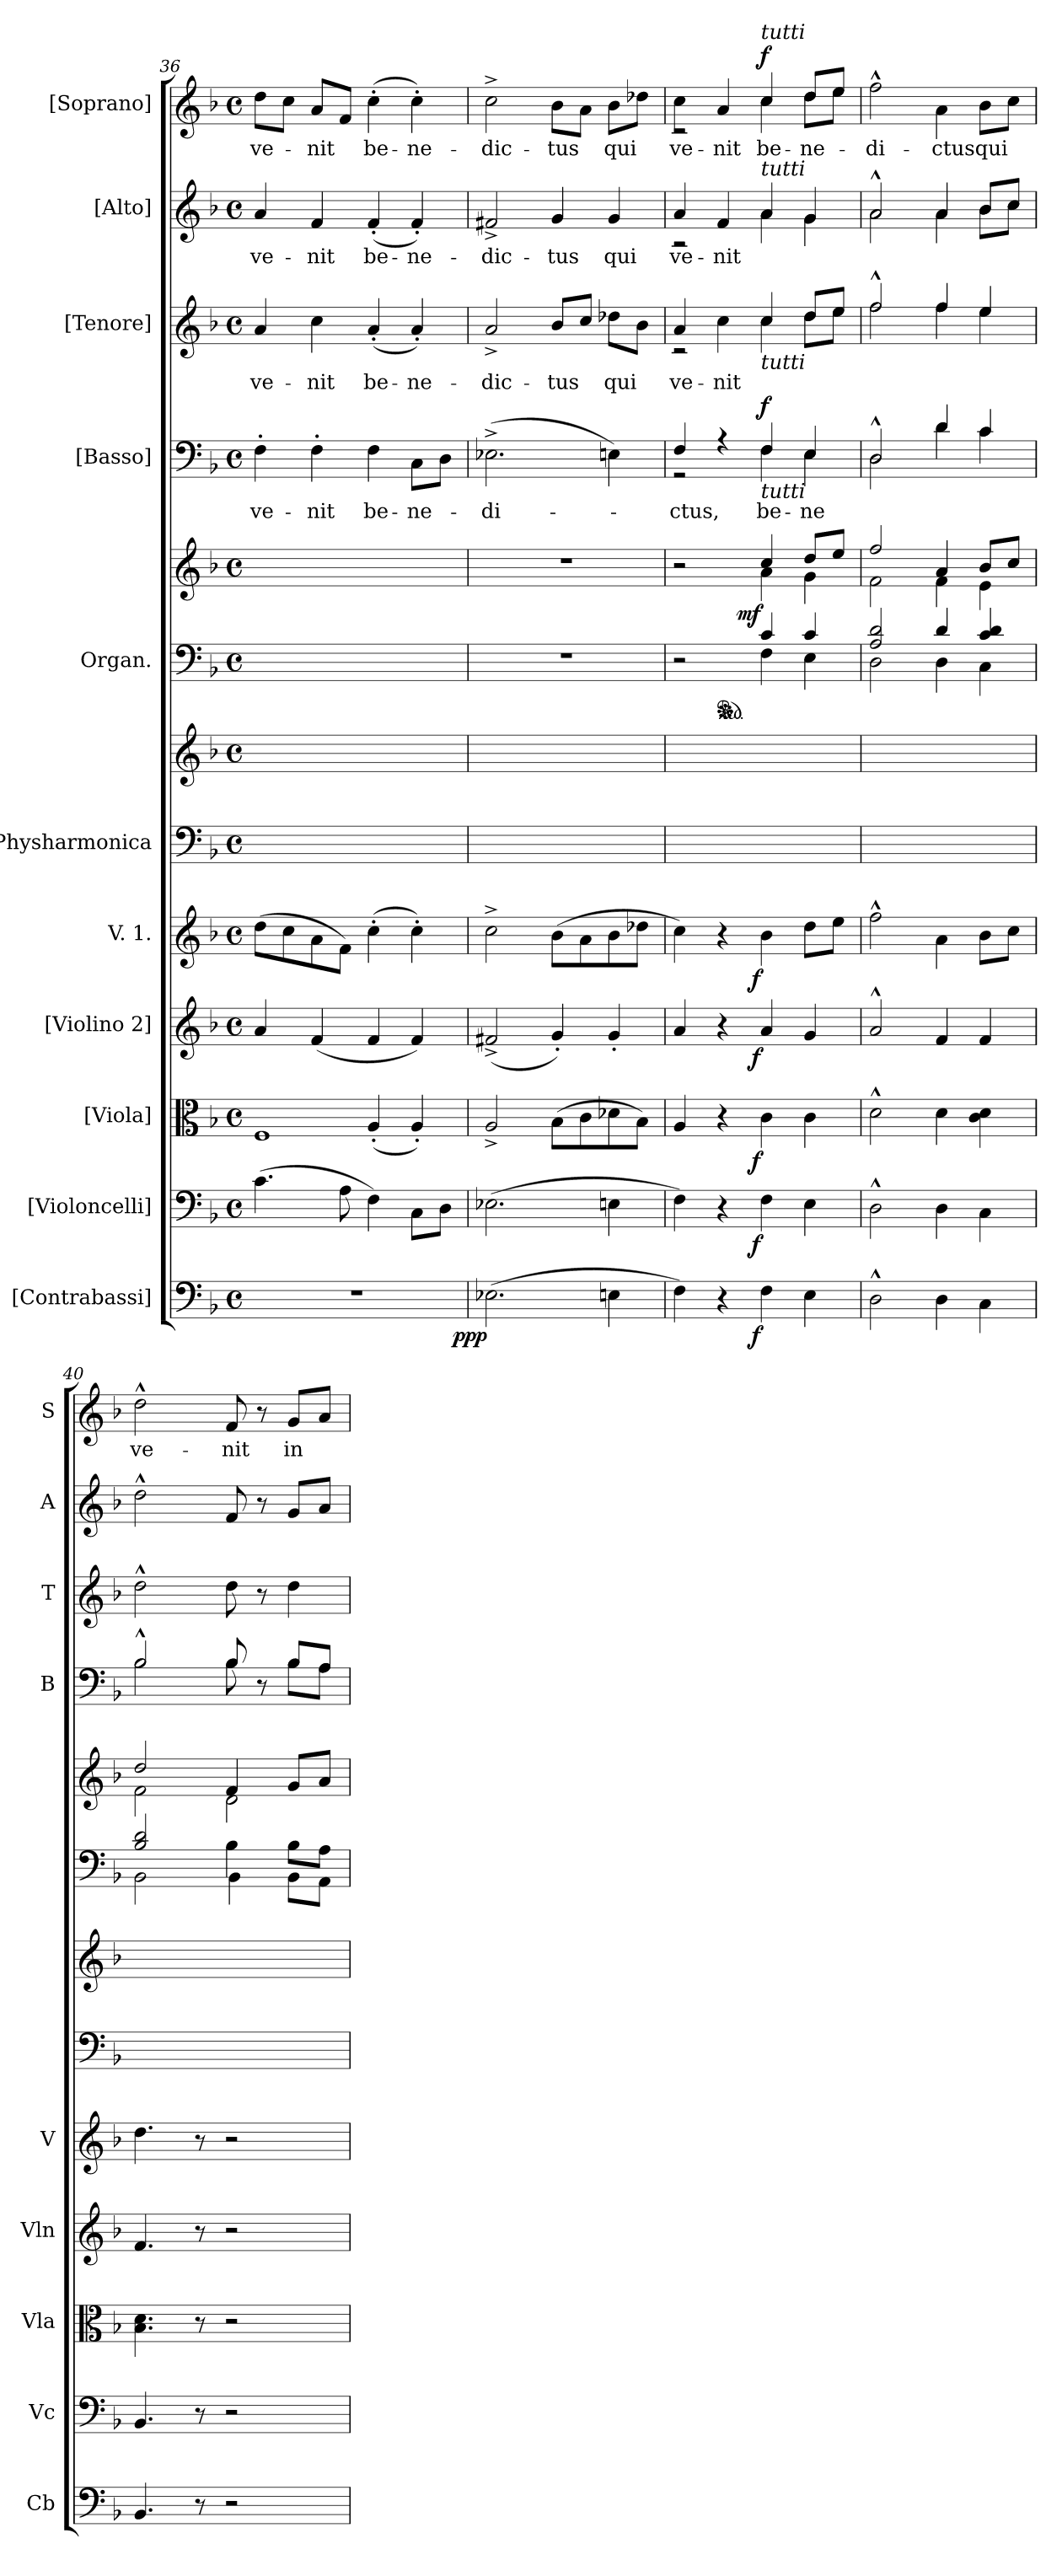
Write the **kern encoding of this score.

**kern	**dynam	**kern	**dynam	**kern	**dynam	**kern	**dynam	**kern	**dynam	**kern	**kern	**kern	**kern	**dynam	**kern	**text	**dynam	**kern	**text	**kern	**text	**kern	**text	**dynam
*part11	*part11	*part10	*part10	*part9	*part9	*part8	*part8	*part7	*part7	*part6	*part6	*part5	*part5	*part5	*part4	*part4	*part4	*part3	*part3	*part2	*part2	*part1	*part1	*part1
*staff13	*staff13	*staff12	*staff12	*staff11	*staff11	*staff10	*staff10	*staff9	*staff9	*staff8	*staff7	*staff6	*staff5	*staff5/6	*staff4	*staff4	*staff4	*staff3	*staff3	*staff2	*staff2	*staff1	*staff1	*staff1
*I"[Contrabassi]	*	*I"[Violoncelli]	*	*I"[Viola]	*	*I"[Violino 2]	*	*I"V. 1.	*	*I"Physharmonica	*	*I"Organ.	*	*	*I"[Basso]	*	*	*I"[Tenore]	*	*I"[Alto]	*	*I"[Soprano]	*	*
*I'Cb	*	*I'Vc	*	*I'Vla	*	*I'Vln	*	*I'V	*	*	*	*	*	*	*I'B	*	*	*I'T	*	*I'A	*	*I'S	*	*
*clefF4	*	*clefF4	*	*clefC3	*	*clefG2	*	*clefG2	*	*clefF4	*clefG2	*clefF4	*clefG2	*	*clefF4	*	*	*clefG2	*	*clefG2	*	*clefG2	*	*
*	*	*	*	*	*	*	*	*	*	*	*	*	*	*	*	*	*	*ITrd7c12	*	*	*	*	*	*
*k[b-]	*	*k[b-]	*	*k[b-]	*	*k[b-]	*	*k[b-]	*	*k[b-]	*k[b-]	*k[b-]	*k[b-]	*	*k[b-]	*	*	*k[b-]	*	*k[b-]	*	*k[b-]	*	*
*F:	*	*F:	*	*F:	*	*F:	*	*F:	*	*F:	*F:	*F:	*F:	*	*F:	*	*	*F:	*	*F:	*	*F:	*	*
*M4/4	*	*M4/4	*	*M4/4	*	*M4/4	*	*M4/4	*	*M4/4	*M4/4	*M4/4	*M4/4	*	*M4/4	*	*	*M4/4	*	*M4/4	*	*M4/4	*	*
*met(c)	*	*met(c)	*	*met(c)	*	*met(c)	*	*met(c)	*	*met(c)	*met(c)	*met(c)	*met(c)	*	*met(c)	*	*	*met(c)	*	*met(c)	*	*met(c)	*	*
=36	=36	=36	=36	=36	=36	=36	=36	=36	=36	=36	=36	=36	=36	=36	=36	=36	=36	=36	=36	=36	=36	=36	=36	=36
!	!	!	!	!LO:N:vis=1	!	!	!	!	!	!	!	!	!	!	!	!LO:LY:i	!	!	!LO:LY:i	!	!LO:LY:i	!	!	!
1r	.	(4.c\	.	2F/	.	4a/	.	(8dd\L	.	1ryy	1ryy	1ryy	1ryy	.	4F'\	ve-	.	4A/	ve-	4a/	ve-	8dd\L	ve-	.
.	.	.	.	.	.	.	.	8cc\	.	.	.	.	.	.	.	.	.	.	.	.	.	8cc\J	.	.
!	!	!	!	!	!	!	!	!	!	!	!	!	!	!	!	!LO:LY:i	!	!	!LO:LY:i	!	!LO:LY:i	!	!	!
.	.	.	.	.	.	(4f/	.	8a\	.	.	.	.	.	.	4F'\	-nit	.	4c\	-nit	4f/	-nit	8a/L	-nit	.
.	.	8A\	.	.	.	.	.	8f\J)	.	.	.	.	.	.	.	.	.	.	.	.	.	8f/J	.	.
!	!	!	!	!	!	!	!	!	!	!	!	!	!	!	!	!LO:LY:i	!	!	!LO:LY:i	!	!LO:LY:i	!	!	!
.	.	4F\)	.	(4A'/	.	4f/	.	(4cc'\	.	.	.	.	.	.	4F\	be-	.	(4A'/	be-	(4f'/	be-	(4cc'\	be-	.
!	!	!	!	!	!	!	!	!	!	!	!	!	!	!	!	!LO:LY:i	!	!	!LO:LY:i	!	!LO:LY:i	!	!	!
.	.	8C\L	.	4A'/)	.	4f/)	.	4cc'\)	.	.	.	.	.	.	8C\L	-ne-	.	4A'/)	-ne-	4f'/)	-ne-	4cc'\)	-ne-	.
.	.	8D\J	.	.	.	.	.	.	.	.	.	.	.	.	8D\J	.	.	.	.	.	.	.	.	.
=37	=37	=37	=37	=37	=37	=37	=37	=37	=37	=37	=37	=37	=37	=37	=37	=37	=37	=37	=37	=37	=37	=37	=37	=37
!	!LO:DY:b:rj	!	!	!	!	!	!	!	!	!	!	!	!	!	!	!	!	!	!LO:LY:i	!	!LO:LY:i	!	!	!
(2.E-X\	ppp.	(2.E-X\	.	2A^/	.	(2f#X^/	.	2cc^\	.	1ryy	1ryy	1r	1r	.	(2.E-X^\	-di-	.	2A^/	-dic-	2f#X^/	-dic-	2cc^\	-dic-	.
!	!	!	!	!	!	!	!	!	!	!	!	!	!	!	!	!	!	!	!LO:LY:i	!	!LO:LY:i	!	!	!
.	.	.	.	(8B-\L	.	4g'/)	.	(8b-\L	.	.	.	.	.	.	.	.	.	8B-/L	-tus	4g/	-tus	8b-\L	-tus	.
.	.	.	.	8c\	.	.	.	8a\	.	.	.	.	.	.	.	.	.	8c/J	.	.	.	8a\J	.	.
!	!	!	!	!	!	!	!	!	!	!	!	!	!	!	!	!	!	!	!LO:LY:i	!	!LO:LY:i	!	!	!
4En\	.	4En\	.	8d-X\	.	4g'/	.	8b-\	.	.	.	.	.	.	4En\)	.	.	8d-X\L	qui	4g/	qui	8b-\L	qui	.
.	.	.	.	8B-\J)	.	.	.	8dd-X\J	.	.	.	.	.	.	.	.	.	8B-\J	.	.	.	8dd-X\J	.	.
=38	=38	=38	=38	=38	=38	=38	=38	=38	=38	=38	=38	=38	=38	=38	=38	=38	=38	=38	=38	=38	=38	=38	=38	=38
*	*	*	*	*	*	*	*	*	*	*	*	*^	*^	*	*^	*	*	*	*	*	*	*	*	*
!	!	!	!	!	!	!	!	!	!	!	!	!	!	!	!	!	!	!	!	!	!	!LO:LY:i	!	!LO:LY:i	!	!	!
*	*	*	*	*	*	*	*	*	*	*	*	*	*	*	*^	*	*	*	*	*	*^	*	*^	*	*^	*	*
4F\)	.	4F\)	.	4A/	.	4a/	.	4cc\)	.	1ryy	1ryy	2r	2ryy	2r	2ryy	4ryy	.	4F/	2r	-ctus,	.	4A/	2r	ve-	4a/	2r	ve-	4cc\	2r	ve-	.
!	!	!	!	!	!	!	!	!	!	!	!	!	!	!	!	!	!	!	!	!	!	!	!	!LO:LY:i	!	!	!LO:LY:i	!	!	!	!
*	*	*	*	*	*	*	*	*	*	*	*	*ped	*	*	*	*	*	*	*	*	*	*	*	*	*	*	*	*	*	*	*
*	*	*	*	*	*	*	*	*	*	*	*	*Xped	*	*	*	*	*	*	*	*	*	*	*	*	*	*	*	*	*	*	*
4r	.	4r	.	4r	.	4r	.	4r	.	.	.	.	.	.	.	2.ryy	.	4r	.	.	.	4c\	.	-nit	4f/	.	-nit	4a/	.	-nit	.
!	!	!	!	!	!	!	!	!	!	!	!	!	!	!	!	!	!	!	!	!	!	!	!	!	!	!	!	!LO:TX:a:i:t=tutti	!	!	!
!	!	!	!	!	!	!	!	!	!	!	!	!	!	!	!	!	!	!	!	!	!	!	!	!	!LO:TX:a:i:t=tutti	!	!	!	!	!	!
!	!	!	!	!	!	!	!	!	!	!	!	!	!	!	!	!	!	!	!	!	!	!LO:TX:b:i:t=tutti	!	!	!	!	!	!	!	!	!
!	!	!	!	!	!	!	!	!	!	!	!	!	!	!	!	!	!	!LO:TX:b:i:t=tutti	!	!	!	!	!	!	!	!	!	!	!	!	!
!	!LO:DY:b:rj	!	!LO:DY:b:rj	!	!LO:DY:b:rj	!	!LO:DY:b:rj	!	!LO:DY:b:rj	!	!	!	!	!	!	!	!LO:DY:rj	!	!	!	!LO:DY:a	!	!	!	!	!	!	!	!	!	!LO:DY:a
4F\	f	4F\	f	4c\	f	4a/	f	4b-\	f	.	.	4c/	4F\	4cc/	4a\	.	mf	4F/	4F\	be-	f	4c/	4c\	.	4a/	4a\	.	4cc/	4cc\	be-	f
4E\	.	4E\	.	4c\	.	4g/	.	8dd\L	.	.	.	4c/	4E\	8dd/L	4g\	.	.	4E/	4E\	-ne	.	8d/L	8d\L	.	4g/	4g\	.	8dd/L	8dd\L	-ne-	.
.	.	.	.	.	.	.	.	8ee\J	.	.	.	.	.	8ee/J	.	.	.	.	.	.	.	8e/J	8e\J	.	.	.	.	8ee/J	8ee\J	.	.
*	*	*	*	*	*	*	*	*	*	*	*	*	*	*	*v	*v	*	*	*	*	*	*	*	*	*	*	*	*v	*v	*	*
=39	=39	=39	=39	=39	=39	=39	=39	=39	=39	=39	=39	=39	=39	=39	=39	=39	=39	=39	=39	=39	=39	=39	=39	=39	=39	=39	=39	=39	=39
2D^^\	.	2D^^\	.	2d^^\	.	2a^^/	.	2ff^^\	.	1ryy	1ryy	2A/ 2d/	2D\	2ff/	2f\	.	2D^^/	2D\	.	.	2f^^/	2f\	.	2a^^/	2a\	.	2ff^^\	-di-	.
4D\	.	4D\	.	4d\	.	4f/	.	4a\	.	.	.	4d/	4D\	4a/	4f\	.	4d/	4d\	.	.	4f/	4f\	.	4a/	4a\	.	4a\	-ctus	.
4C\	.	4C\	.	4c\ 4d\	.	4f/	.	8b-\L	.	.	.	4c/ 4d/	4C\	8b-/L	4e\	.	4c/	4c\	.	.	4e/	4e\	.	8b-/L	8b-\L	.	8b-\L	qui	.
.	.	.	.	.	.	.	.	8cc\J	.	.	.	.	.	8cc/J	.	.	.	.	.	.	.	.	.	8cc/J	8cc\J	.	8cc\J	.	.
*	*	*	*	*	*	*	*	*	*	*	*	*	*	*	*	*	*	*	*	*	*v	*v	*	*	*	*	*	*	*
*	*	*	*	*	*	*	*	*	*	*	*	*	*	*	*	*	*	*	*	*	*	*	*v	*v	*	*	*	*
=40	=40	=40	=40	=40	=40	=40	=40	=40	=40	=40	=40	=40	=40	=40	=40	=40	=40	=40	=40	=40	=40	=40	=40	=40	=40	=40	=40
4.BB-/	.	4.BB-/	.	4.B-\ 4.d\	.	4.f/	.	4.dd\	.	1ryy	1ryy	2B-/ 2d/	2BB-\	2dd/	2f\	.	2B-^^/	2B-\	.	.	2d^^\	.	2dd^^\	.	2dd^^\	ve-	.
8r	.	8r	.	8r	.	8r	.	8r	.	.	.	.	.	.	.	.	.	.	.	.	.	.	.	.	.	.	.
2r	.	2r	.	2r	.	2r	.	2r	.	.	.	4B-\	4BB-\	4f/	2d\	.	8B-/	8B-\	.	.	8d\	.	8f/	.	8f/	-nit	.
.	.	.	.	.	.	.	.	.	.	.	.	.	.	.	.	.	8r	8ryy	.	.	8r	.	8r	.	8r	.	.
.	.	.	.	.	.	.	.	.	.	.	.	8B-\L	8BB-\L	8g/L	.	.	8B-/L	8B-\L	.	.	4d\	.	8g/L	.	8g/L	in	.
.	.	.	.	.	.	.	.	.	.	.	.	8A\J	8AA\J	8a/J	.	.	8A/J	8A\J	.	.	.	.	8a/J	.	8a/J	.	.
*	*	*	*	*	*	*	*	*	*	*	*	*v	*v	*	*	*	*v	*v	*	*	*	*	*	*	*	*	*
*	*	*	*	*	*	*	*	*	*	*	*	*	*v	*v	*	*	*	*	*	*	*	*	*	*	*
=	=	=	=	=	=	=	=	=	=	=	=	=	=	=	=	=	=	=	=	=	=	=	=	=
*-	*-	*-	*-	*-	*-	*-	*-	*-	*-	*-	*-	*-	*-	*-	*-	*-	*-	*-	*-	*-	*-	*-	*-	*-
